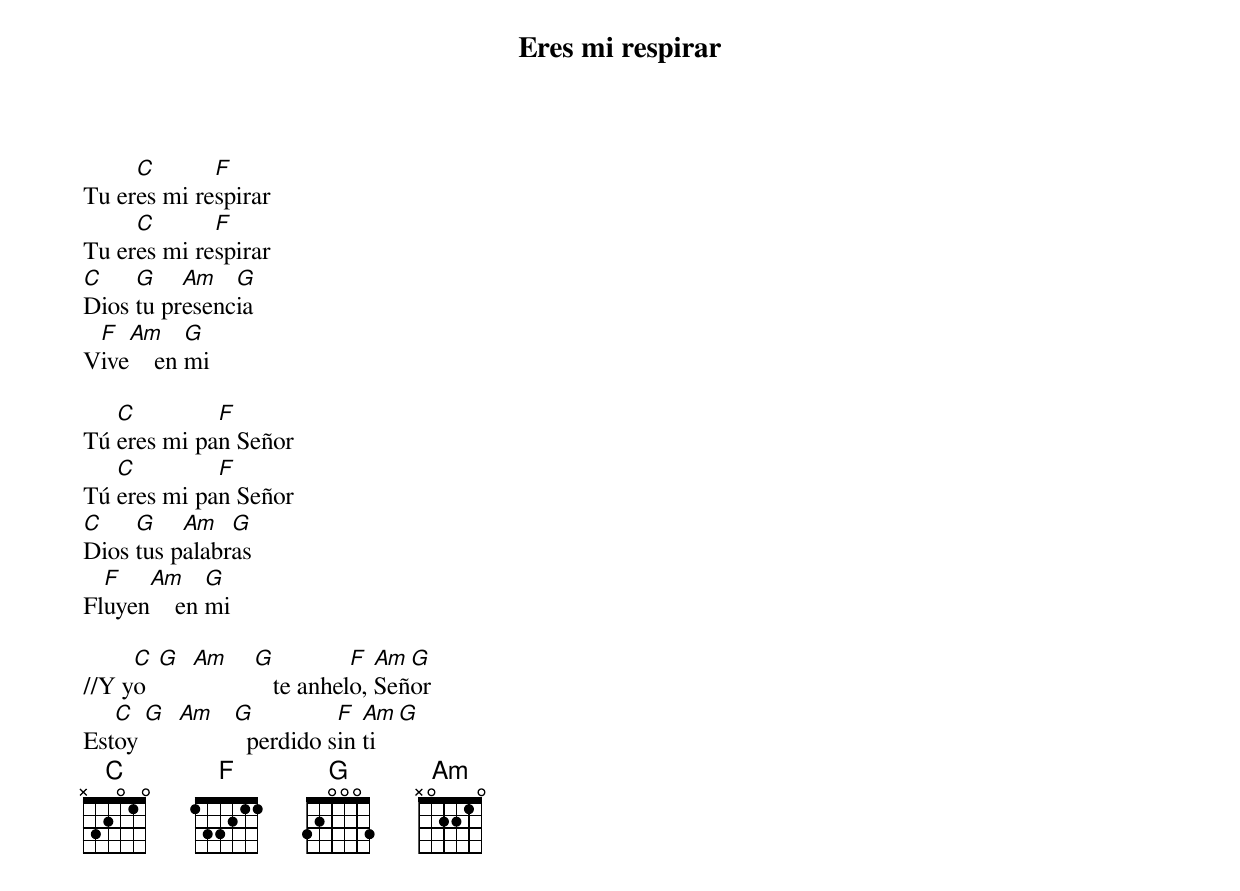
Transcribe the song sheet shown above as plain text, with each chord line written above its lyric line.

Eres mi respirar

     C       F
Tu eres mi respirar
     C       F
Tu eres mi respirar
C    G    Am   G
Dios tu presencia
 F  Am     G
Vive    en mi

   C         F
Tú eres mi pan Señor
   C         F
Tú eres mi pan Señor
C    G    Am   G
Dios tus palabras
  F   Am     G
Fluyen    en mi

     C  G Am  G          F  Am G
//Y yo           te anhelo, Señor
   C  G Am G          F  Am G
Estoy        perdido sin ti
